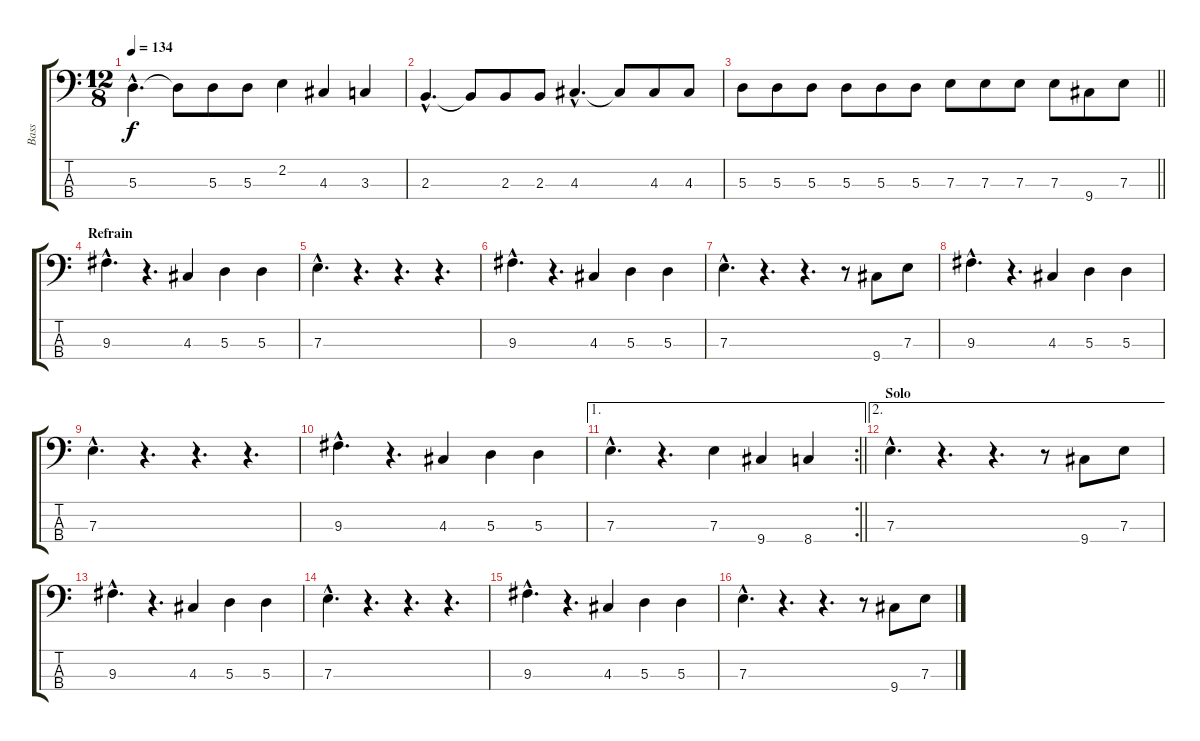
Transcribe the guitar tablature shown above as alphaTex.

\track ("Bass" "Bass") {instrument electricbassfinger}
\staff {score tabs}
\tuning (G2 D2 A1 E1) {hide}
\ts (12 8)
\tempo 134
\clef f4
\ks c
5.3{hac}.4{d dy f} 5.3{t}.8 5.3.8 5.3.8 2.2.4 4.3.4 3.3.4 |
2.3{hac}.4{d} 2.3{t}.8 2.3.8 2.3.8 4.3{hac}.4{d} 4.3{t}.8 4.3.8 4.3.8 |
\barLineRight lightlight
5.3.8 5.3.8 5.3.8 5.3.8 5.3.8 5.3.8 7.3.8 7.3.8 7.3.8 7.3.8 9.4.8 7.3.8 |
\section ("" "Refrain")
9.3{hac}.4{d} r.4{d} 4.3.4 5.3.4 5.3.4 |
7.3{hac}.4{d} r.4{d} r.4{d} r.4{d} |
9.3{hac}.4{d} r.4{d} 4.3.4 5.3.4 5.3.4 |
7.3{hac}.4{d} r.4{d} r.4{d} r.8 9.4.8 7.3.8 |
9.3{hac}.4{d} r.4{d} 4.3.4 5.3.4 5.3.4 |
7.3{hac}.4{d} r.4{d} r.4{d} r.4{d} |
9.3{hac}.4{d} r.4{d} 4.3.4 5.3.4 5.3.4 |
\ae 1
\rc 2
\barLineRight lightlight
7.3{hac}.4{d} r.4{d} 7.3.4 9.4.4 8.4.4 |
\ae 2
\section ("" "Solo")
7.3{hac}.4{d} r.4{d} r.4{d} r.8 9.4.8 7.3.8 |
9.3{hac}.4{d} r.4{d} 4.3.4 5.3.4 5.3.4 |
7.3{hac}.4{d} r.4{d} r.4{d} r.4{d} |
9.3{hac}.4{d} r.4{d} 4.3.4 5.3.4 5.3.4 |
7.3{hac}.4{d} r.4{d} r.4{d} r.8 9.4.8 7.3.8
